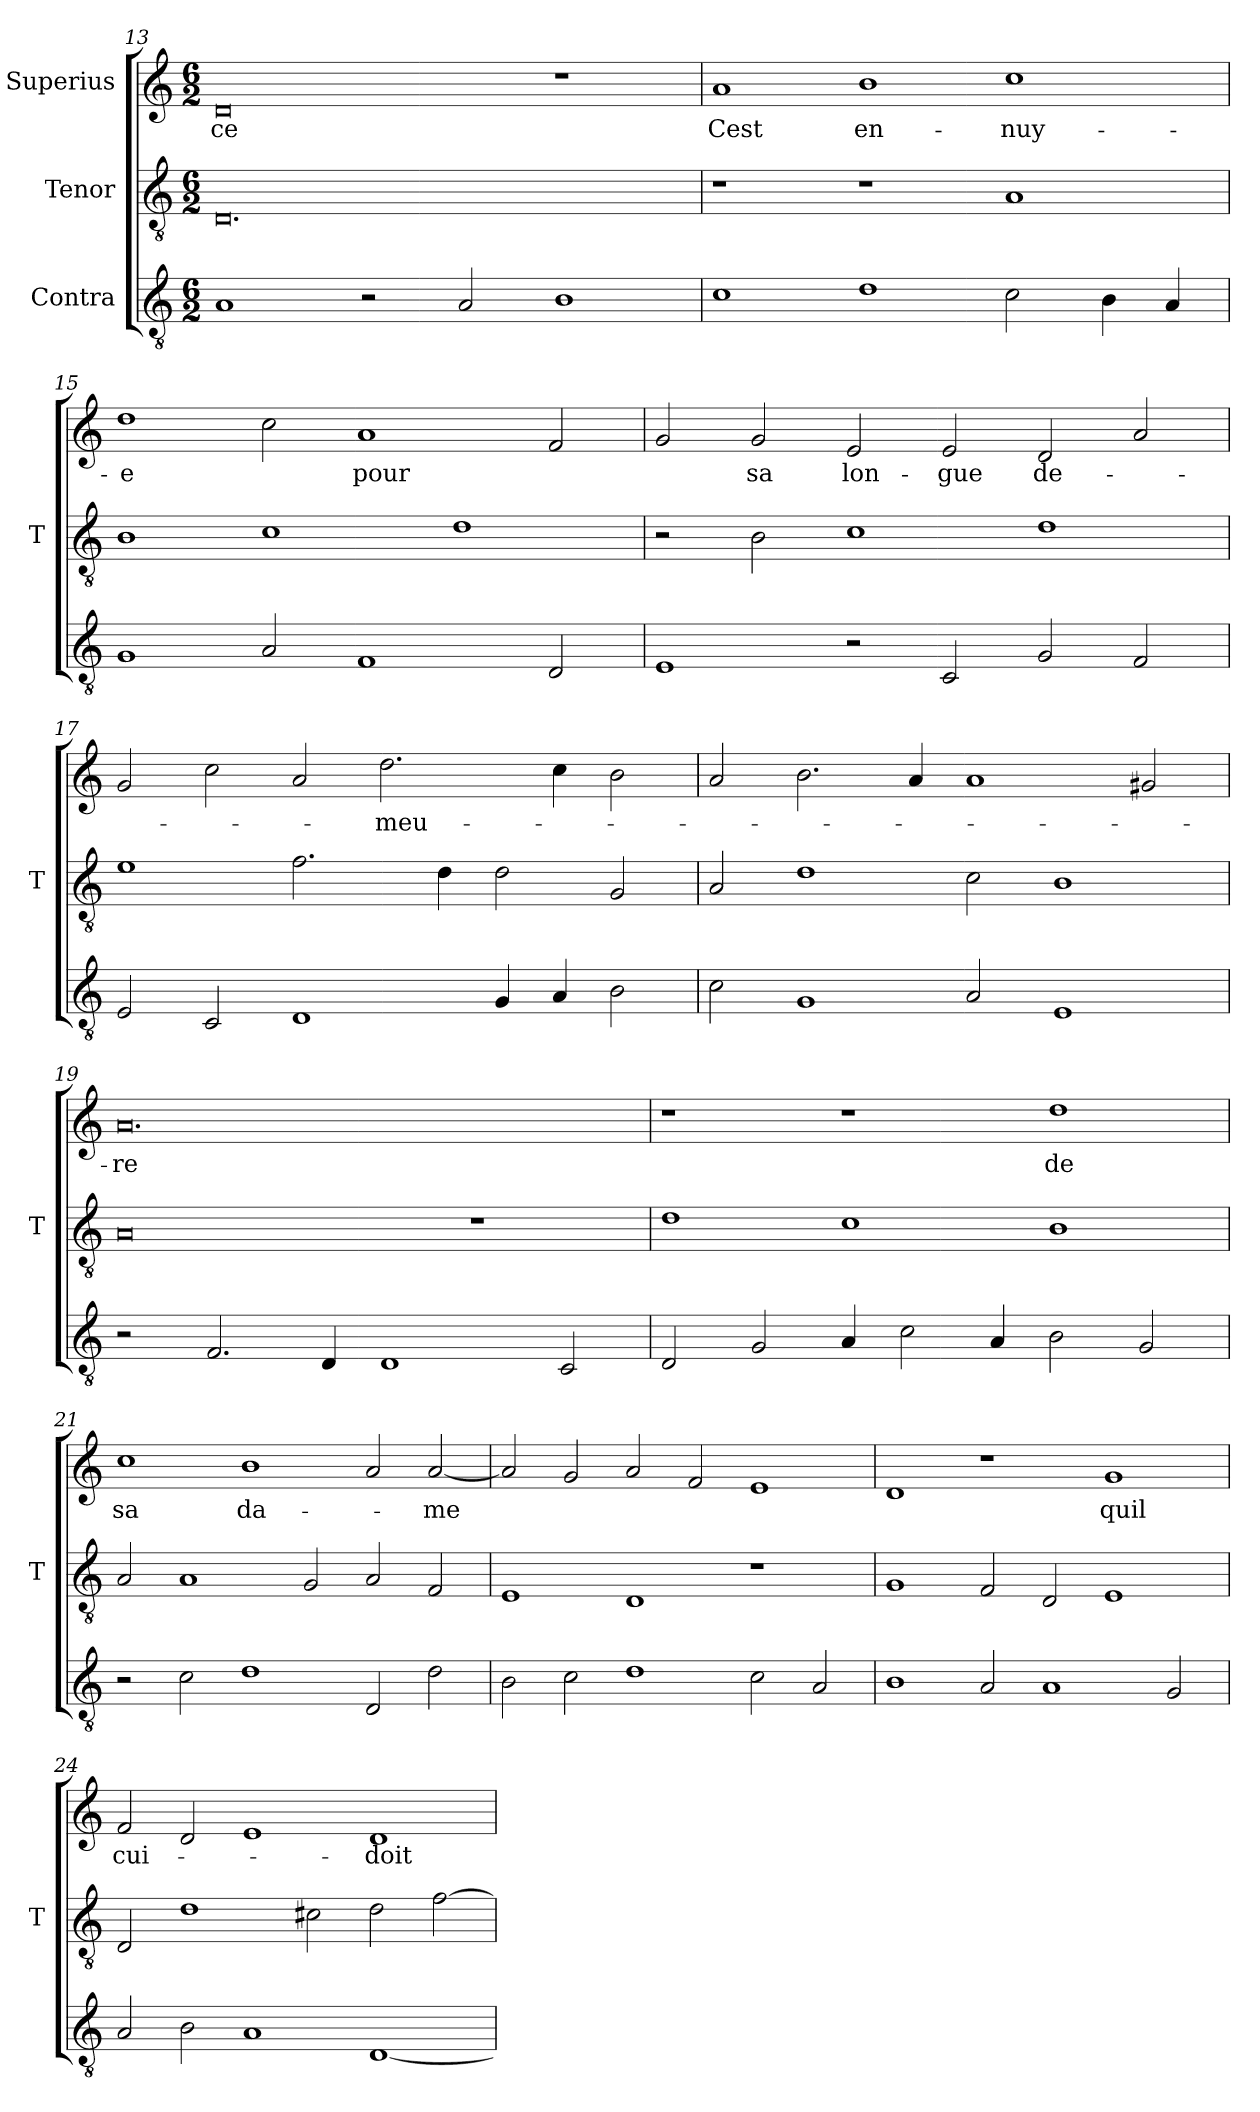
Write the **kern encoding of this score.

**kern	**kern	**kern	**text
*part3	*part2	*part1	*part1
*staff3	*staff2	*staff1	*staff1
*I"Contra	*I"Tenor	*I"Superius	*
*	*I'T	*	*
*clefGv2	*clefGv2	*clefG2	*
*M6/2	*M6/2	*M6/2	*
=13	=13	=13	=13
1A	0.D	0d	-ce
2r	.	.	.
2A	.	.	.
1B	.	1r	.
=14	=14	=14	=14
1c	1r	1a	-Cest
1d	1r	1b	en-
2c	1A	1cc	-nuy-
4B	.	.	.
4A	.	.	.
=15	=15	=15	=15
1G	1B	1dd	-e
2A	1c	2cc	.
1F	.	1a	-pour
.	1d	.	.
2D	.	2f	.
=16	=16	=16	=16
1E	2r	2g	.
.	2B	2g	-sa
2r	1c	2e	lon-
2C	.	2e	-gue
2G	1d	2d	de-
2F	.	2a	.
=17	=17	=17	=17
2E	1e	2g	.
2C	.	2cc	.
1D	2.f	2a	.
.	.	2.dd	-meu-
.	4d	.	.
4G	2d	.	.
4A	.	4cc	.
2B	2G	2b	.
=18	=18	=18	=18
2c	2A	2a	.
1G	1d	2.b	.
.	.	4a	.
2A	2c	1a	.
1E	1B	.	.
.	.	2g#X	.
=19	=19	=19	=19
2r	0A	0.a	-re
2.F	.	.	.
4D	.	.	.
1D	.	.	.
.	1r	.	.
2C	.	.	.
=20	=20	=20	=20
2D	1d	1r	.
2G	.	.	.
4A	1c	1r	.
2c	.	.	.
4A	.	.	.
2B	1B	1dd	-de
2G	.	.	.
=21	=21	=21	=21
2r	2A	1cc	-sa
2c	1A	.	.
1d	.	1b	da-
.	2G	.	.
2D	2A	2a	.
2d	2F	[2a	-me
=22	=22	=22	=22
2B	1E	2a]	.
2c	.	2g	.
1d	1D	2a	.
.	.	2f	.
2c	1r	1e	.
2A	.	.	.
=23	=23	=23	=23
1B	1G	1d	.
2A	2F	1r	.
1A	2D	.	.
.	1E	1g	-quil
2G	.	.	.
=24	=24	=24	=24
2A	2D	2f	cui-
2B	1d	2d	.
1A	.	1e	.
.	2c#X	.	.
[1D	2d	1d	-doit
.	[2f	.	.
=	=	=	=
*-	*-	*-	*-
